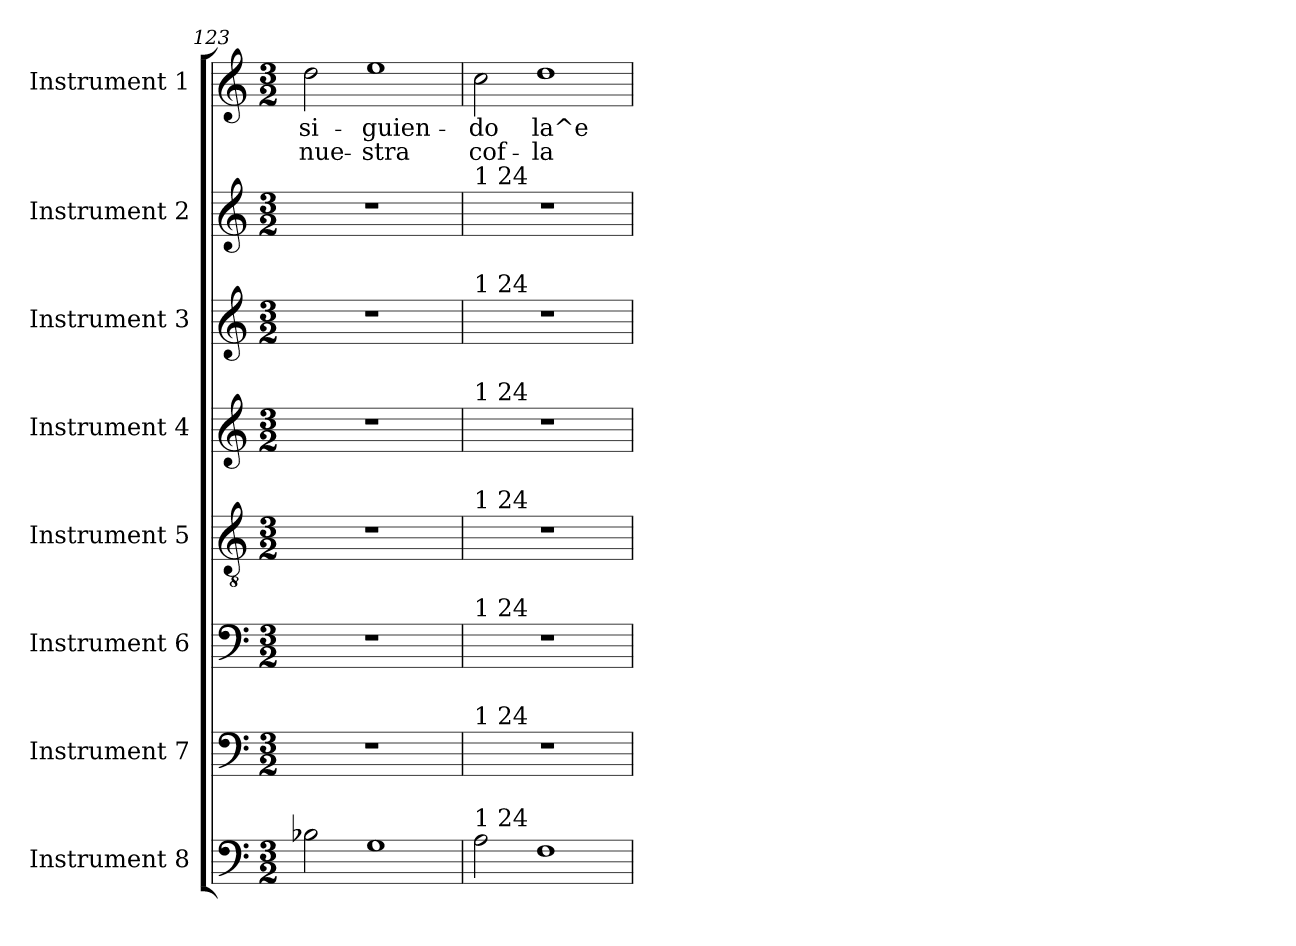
**kern	**kern	**kern	**kern	**kern	**kern	**kern	**kern	**text	**text
*part8	*part7	*part6	*part5	*part4	*part3	*part2	*part1	*part1	*part1
*staff8	*staff7	*staff6	*staff5	*staff4	*staff3	*staff2	*staff1	*staff1	*staff1
*I"Instrument 8	*I"Instrument 7	*I"Instrument 6	*I"Instrument 5	*I"Instrument 4	*I"Instrument 3	*I"Instrument 2	*I"Instrument 1	*	*
*clefF4	*clefF4	*clefF4	*clefGv2	*clefG2	*clefG2	*clefG2	*clefG2	*	*
*k[]	*k[]	*k[]	*k[]	*k[]	*k[]	*k[]	*k[]	*	*
*C:	*C:	*C:	*C:	*C:	*C:	*C:	*C:	*	*
*M3/2	*M3/2	*M3/2	*M3/2	*M3/2	*M3/2	*M3/2	*M3/2	*	*
=123	=123	=123	=123	=123	=123	=123	=123	=123	=123
!	!	!	!	!	!	!	!	!LO:LY:b:cj	!LO:LY:b:cj
2B-X\	1.r	1.r	1.r	1.r	1.r	1.r	2dd\	si-	-nue-
!	!	!	!	!	!	!	!	!LO:LY:b:cj	!LO:LY:b:cj
1G	.	.	.	.	.	.	1ee	-guien-	-stra
!!LO:PB:g=z
=124	=124	=124	=124	=124	=124	=124	=124	=124	=124
!	!	!	!	!	!	!LO:TX:a:t=1 24	!	!	!
!	!	!	!	!	!LO:TX:a:t=1 24	!	!	!	!
!	!	!	!	!LO:TX:a:t=1 24	!	!	!	!	!
!	!	!	!LO:TX:a:t=1 24	!	!	!	!	!	!
!	!	!LO:TX:a:t=1 24	!	!	!	!	!	!	!
!	!LO:TX:a:t=1 24	!	!	!	!	!	!	!	!
!LO:TX:a:t=1 24	!	!	!	!	!	!	!	!	!
!	!	!	!	!	!	!	!	!LO:LY:b:cj	!LO:LY:b:cj
2A\	1.r	1.r	1.r	1.r	1.r	1.r	2cc\	do	cof-
!	!	!	!	!	!	!	!	!LO:LY:b:cj	!LO:LY:b:cj
1F	.	.	.	.	.	.	1dd	-la^e-	-la-
=	=	=	=	=	=	=	=	=	=
*-	*-	*-	*-	*-	*-	*-	*-	*-	*-
